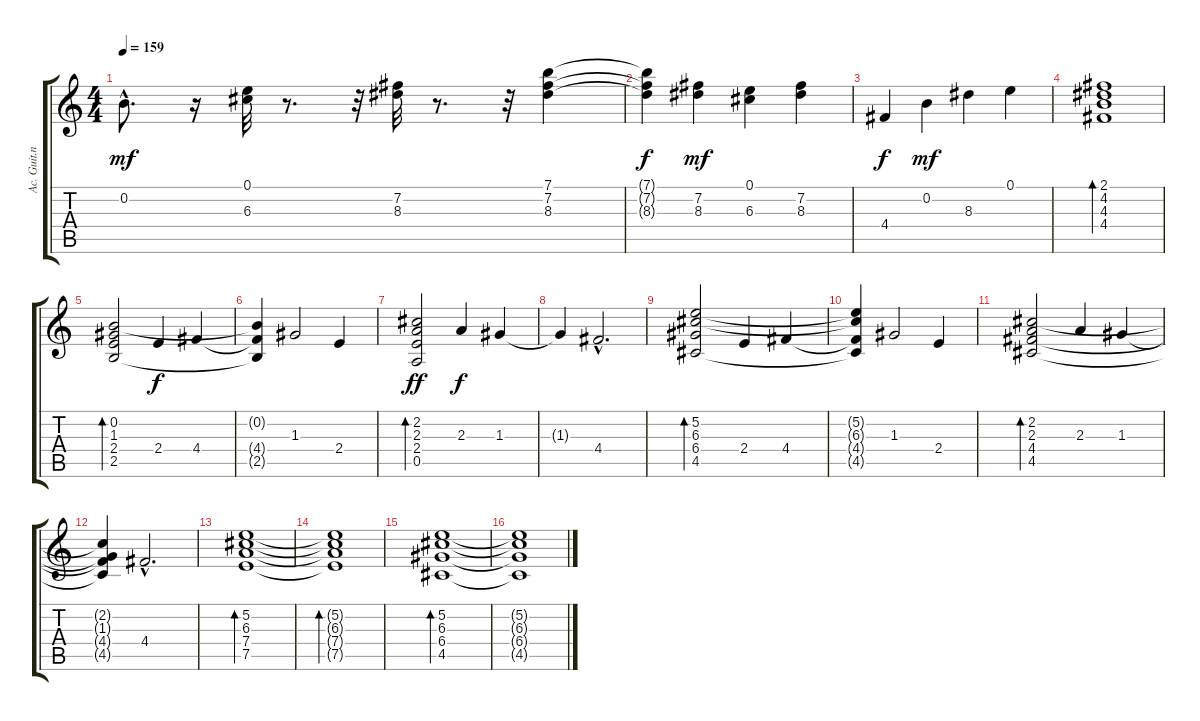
\track ("Ac. Guit.nylon" "Ac. Guit.n") {instrument acousticguitarnylon}
\staff {score tabs}
\tuning (E4 B3 G3 D3 A2 E2) {hide}
\ts (4 4)
\tempo 159
\clef g2
\ks c
0.2{hac}.8{d dy mf} r.16 (0.1 6.3).32 r.8{d} r.32 (7.2 8.3).32 r.8{d} r.32 (7.1 7.2 8.3).4 |
(7.1{t} 7.2{t} 8.3{t}).4{dy f} (7.2 8.3).4{dy mf} (0.1 6.3).4 (7.2 8.3).4 |
4.4.4{dy f} 0.2.4{dy mf} 8.3.4 0.1.4 |
(2.1 4.2 4.3 4.4).1{bd 480} |
(0.2 1.3 2.4 2.5).2{bd 240} 2.4.4{dy f} 4.4.4 |
(0.2{t} 4.4{t} 2.5{t}).4 1.3.2 2.4.4 |
(2.2 2.3 2.4 0.5).2{bd 240 dy ff} 2.3.4{dy f} 1.3.4 |
1.3{t}.4 4.4{hac}.2{d} |
(5.2 6.3 6.4 4.5).2{bd 240} 2.4.4 4.4.4 |
(5.2{t} 6.3{t} 4.4{t} 4.5{t}).4 1.3.2 2.4.4 |
(2.2 2.3 4.4 4.5).2{bd 240} 2.3.4 1.3.4 |
(2.2{t} 1.3{t} 4.4{t} 4.5{t}).4 4.4{hac}.2{d} |
(5.2 6.3 7.4 7.5).1{bd 240} |
(5.2{t} 6.3{t} 7.4{t} 7.5{t}).1{bd 240} |
(5.2 6.3 6.4 4.5).1{bd 240} |
(5.2{t} 6.3{t} 6.4{t} 4.5{t}).1
